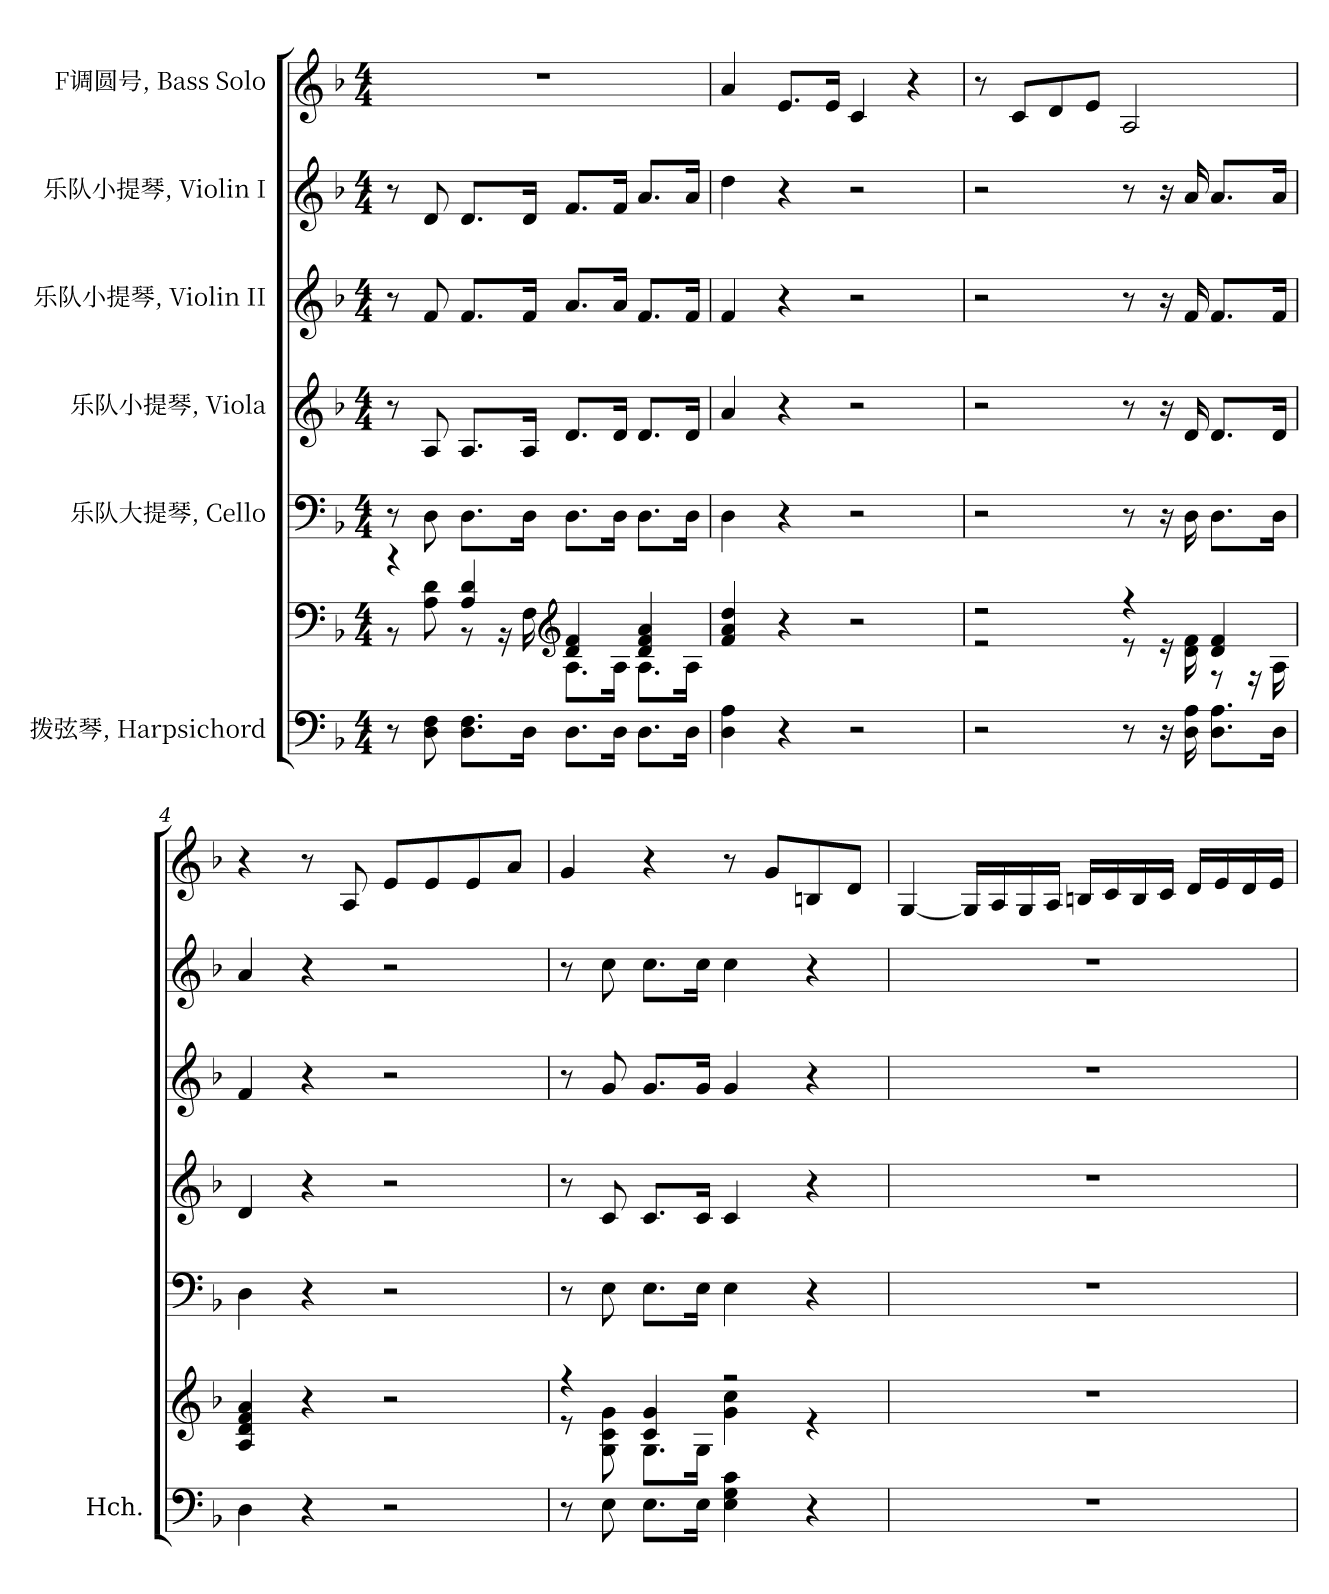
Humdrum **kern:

**kern	**kern	**kern	**kern	**kern	**kern	**kern
*part6	*part6	*part5	*part4	*part3	*part2	*part1
*staff7	*staff6	*staff5	*staff4	*staff3	*staff2	*staff1
*I"拨弦琴, Harpsichord	*	*I"乐队大提琴, Cello	*I"乐队小提琴, Viola	*I"乐队小提琴, Violin II	*I"乐队小提琴, Violin I	*I"F调圆号, Bass Solo
*I'Hch.	*	*	*	*	*	*
*clefF4	*clefF4	*clefF4	*clefG2	*clefG2	*clefG2	*clefG2
*	*	*	*	*	*	*ITrd4c7
*k[b-]	*k[b-]	*k[b-]	*k[b-]	*k[b-]	*k[b-]	*k[b-e-]
*M4/4	*M4/4	*M4/4	*M4/4	*M4/4	*M4/4	*M4/4
*MM90	*MM90	*MM90	*MM90	*MM90	*MM90	*MM90
=1	=1	=1	=1	=1	=1	=1
*	*^	*	*	*	*	*
8r	4r	8r	8r	8r	8r	8r	1r
8D\ 8F\	.	8A\ 8d\	8D\	8A/	8f/	8d/	.
8.D\ 8.F\L	4A/ 4d/	8r	8.D\L	8.A/L	8.f/L	8.d/L	.
.	.	16r	.	.	.	.	.
16D\Jk	.	16F\	16D\Jk	16A/Jk	16f/Jk	16d/Jk	.
*	*clefG2	*	*	*	*	*	*
8.D\L	4d/ 4f/	8.A\L	8.D\L	8.d/L	8.a/L	8.f/L	.
16D\Jk	.	16A\Jk	16D\Jk	16d/Jk	16a/Jk	16f/Jk	.
8.D\L	4d/ 4f/ 4a/	8.A\L	8.D\L	8.d/L	8.f/L	8.a/L	.
16D\Jk	.	16A\Jk	16D\Jk	16d/Jk	16f/Jk	16a/Jk	.
*	*v	*v	*	*	*	*	*
=2	=2	=2	=2	=2	=2	=2
*	*	*	*	*	*	*MM85
4D\ 4A\	4f/ 4a/ 4dd/	4D\	4a/	4f/	4dd\	4d/
4r	4r	4r	4r	4r	4r	8.A/L
.	.	.	.	.	.	16A/Jk
2r	2r	2r	2r	2r	2r	4F/
.	.	.	.	.	.	4r
=3	=3	=3	=3	=3	=3	=3
*	*^	*	*	*	*	*
2r	2r	2r	2r	2r	2r	2r	8r
.	.	.	.	.	.	.	8F/L
.	.	.	.	.	.	.	8G/
.	.	.	.	.	.	.	8A/J
8r	4r	8r	8r	8r	8r	8r	2D/
16r	.	16r	16r	16r	16r	16r	.
16D\ 16A\	.	16d\ 16f\	16D\	16d/	16f/	16a/	.
8.D\ 8.A\L	4d/ 4f/	8r	8.D\L	8.d/L	8.f/L	8.a/L	.
.	.	16r	.	.	.	.	.
16D\Jk	.	16A\	16D\Jk	16d/Jk	16f/Jk	16a/Jk	.
*	*v	*v	*	*	*	*	*
!!LO:PB:g=z
=4	=4	=4	=4	=4	=4	=4
4D\	4A/ 4d/ 4f/ 4a/	4D\	4d/	4f/	4a/	4r
4r	4r	4r	4r	4r	4r	8r
.	.	.	.	.	.	8D/
2r	2r	2r	2r	2r	2r	8A/L
.	.	.	.	.	.	8A/
.	.	.	.	.	.	8A/
.	.	.	.	.	.	8d/J
=5	=5	=5	=5	=5	=5	=5
*	*^	*	*	*	*	*
8r	4r	8r	8r	8r	8r	8r	4c/
8E\	.	8G\ 8c\ 8g\	8E\	8c/	8g/	8cc\	.
8.E\L	4c/ 4g/	8.G\L	8.E\L	8.c/L	8.g/L	8.cc\L	4r
16E\Jk	.	16G\Jk	16E\Jk	16c/Jk	16g/Jk	16cc\Jk	.
4E\ 4G\ 4c\	2r	4g\ 4cc\	4E\	4c/	4g/	4cc\	8r
.	.	.	.	.	.	.	8c/L
4r	.	4r	4r	4r	4r	4r	8En/
.	.	.	.	.	.	.	8G/J
*	*v	*v	*	*	*	*	*
=6	=6	=6	=6	=6	=6	=6
1r	1r	1r	1r	1r	1r	[4C/
.	.	.	.	.	.	16C/LL]
.	.	.	.	.	.	16D/
.	.	.	.	.	.	16C/
.	.	.	.	.	.	16D/JJ
.	.	.	.	.	.	16En/LL
.	.	.	.	.	.	16F/
.	.	.	.	.	.	16E/
.	.	.	.	.	.	16F/JJ
.	.	.	.	.	.	16G/LL
.	.	.	.	.	.	16A/
.	.	.	.	.	.	16G/
.	.	.	.	.	.	16A/JJ
=	=	=	=	=	=	=
*-	*-	*-	*-	*-	*-	*-
